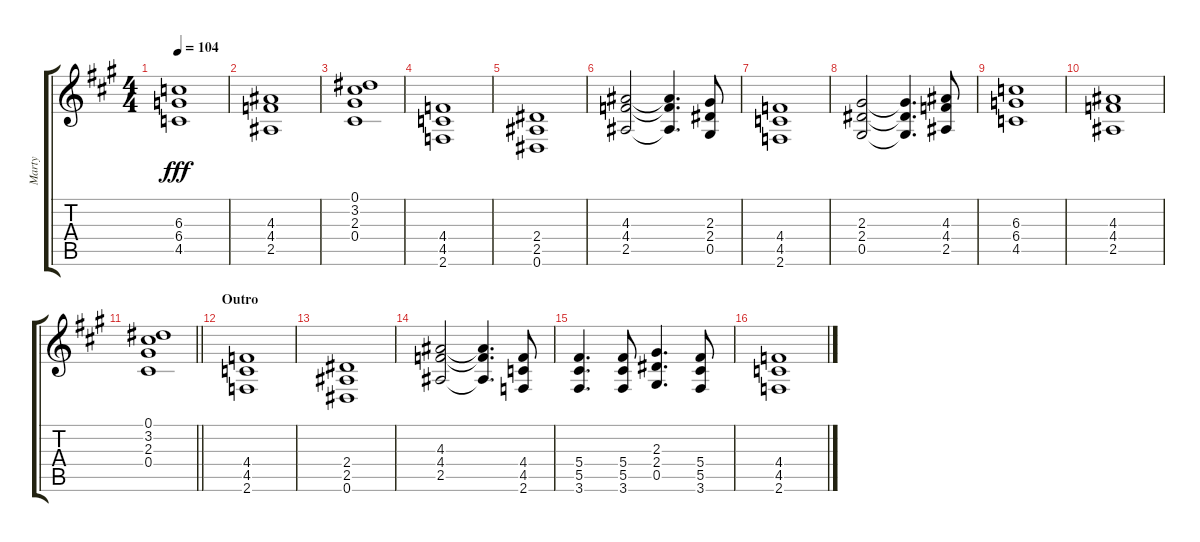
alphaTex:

\track ("Marty" "Marty") {instrument overdrivenguitar}
\staff {score tabs}
\tuning (Eb4 Bb3 Gb3 Db3 Ab2 Eb2) {hide}
\ts (4 4)
\tempo 104
\clef g2
\ks a
(6.3 6.4 4.5).1{dy fff} |
(4.3 4.4 2.5).1 |
(0.1 3.2 2.3 0.4).1 |
(4.4 4.5 2.6).1 |
(2.4 2.5 0.6).1 |
(4.3 4.4 2.5).2 (4.3{t} 4.4{t} 2.5{t}).4{d} (2.3 2.4 0.5).8 |
(4.4 4.5 2.6).1 |
(2.3 2.4 0.5).2 (2.3{t} 2.4{t} 0.5{t}).4{d} (4.3 4.4 2.5).8 |
(6.3 6.4 4.5).1 |
(4.3 4.4 2.5).1 |
\barLineRight lightlight
(0.1 3.2 2.3 0.4).1 |
\section ("" "Outro")
(4.4 4.5 2.6).1 |
(2.4 2.5 0.6).1 |
(4.3 4.4 2.5).2 (4.3{t} 4.4{t} 2.5{t}).4{d} (4.4 4.5 2.6).8 |
(5.4 5.5 3.6).4{d} (5.4 5.5 3.6).8 (2.3 2.4 0.5).4{d} (5.4 5.5 3.6).8 |
(4.4 4.5 2.6).1
